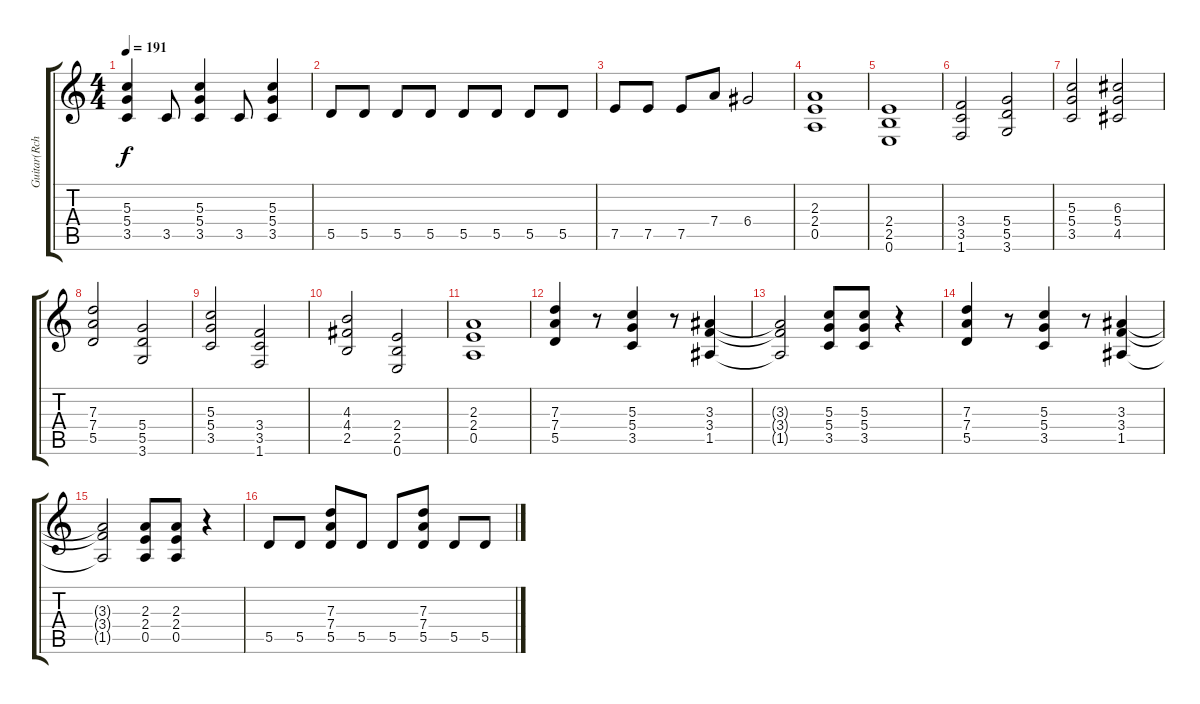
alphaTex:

\track ("Guitar(Rch.)" "Guitar(Rch") {instrument overdrivenguitar}
\staff {score tabs}
\tuning (E4 B3 G3 D3 A2 E2) {hide}
\ts (4 4)
\tempo 191
\clef g2
\ks c
(5.3 5.4 3.5).4{dy f} 3.5.8 (5.3 5.4 3.5).4 3.5.8 (5.3 5.4 3.5).4 |
5.5.8 5.5.8 5.5.8 5.5.8 5.5.8 5.5.8 5.5.8 5.5.8 |
7.5.8 7.5.8 7.5.8 7.4.8 6.4.2 |
(2.3 2.4 0.5).1 |
(2.4 2.5 0.6).1 |
(3.4 3.5 1.6).2 (5.4 5.5 3.6).2 |
(5.3 5.4 3.5).2 (6.3 5.4 4.5).2 |
(7.3 7.4 5.5).2 (5.4 5.5 3.6).2 |
(5.3 5.4 3.5).2 (3.4 3.5 1.6).2 |
(4.3 4.4 2.5).2 (2.4 2.5 0.6).2 |
(2.3 2.4 0.5).1 |
(7.3 7.4 5.5).4 r.8 (5.3 5.4 3.5).4 r.8 (3.3 3.4 1.5).4 |
(3.3{t} 3.4{t} 1.5{t}).2 (5.3 5.4 3.5).8 (5.3 5.4 3.5).8 r.4 |
(7.3 7.4 5.5).4 r.8 (5.3 5.4 3.5).4 r.8 (3.3 3.4 1.5).4 |
(3.3{t} 3.4{t} 1.5{t}).2 (2.3 2.4 0.5).8 (2.3 2.4 0.5).8 r.4 |
5.5.8 5.5.8 (7.3 7.4 5.5).8 5.5.8 5.5.8 (7.3 7.4 5.5).8 5.5.8 5.5.8
